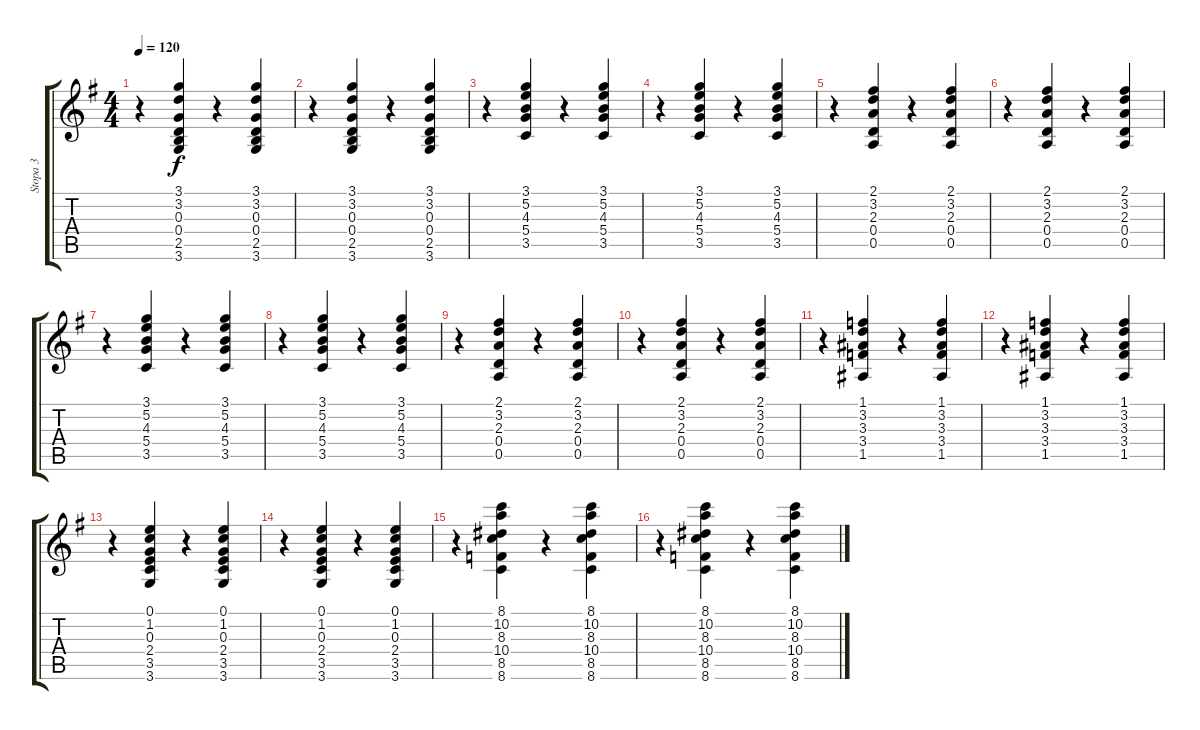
\track ("Stopa 3" "Stopa 3") {instrument acousticguitarsteel}
\staff {score tabs}
\tuning (E4 B3 G3 D3 A2 E2) {hide}
\ts (4 4)
\tempo 120
\clef g2
\ks g
r.4{dy f} (3.1 3.2 0.3 0.4 2.5 3.6).4 r.4 (3.1 3.2 0.3 0.4 2.5 3.6).4 |
r.4 (3.1 3.2 0.3 0.4 2.5 3.6).4 r.4 (3.1 3.2 0.3 0.4 2.5 3.6).4 |
r.4 (3.1 5.2 4.3 5.4 3.5).4 r.4 (3.1 5.2 4.3 5.4 3.5).4 |
r.4 (3.1 5.2 4.3 5.4 3.5).4 r.4 (3.1 5.2 4.3 5.4 3.5).4 |
r.4 (2.1 3.2 2.3 0.4 0.5).4 r.4 (2.1 3.2 2.3 0.4 0.5).4 |
r.4 (2.1 3.2 2.3 0.4 0.5).4 r.4 (2.1 3.2 2.3 0.4 0.5).4 |
r.4 (3.1 5.2 4.3 5.4 3.5).4 r.4 (3.1 5.2 4.3 5.4 3.5).4 |
r.4 (3.1 5.2 4.3 5.4 3.5).4 r.4 (3.1 5.2 4.3 5.4 3.5).4 |
r.4 (2.1 3.2 2.3 0.4 0.5).4 r.4 (2.1 3.2 2.3 0.4 0.5).4 |
r.4 (2.1 3.2 2.3 0.4 0.5).4 r.4 (2.1 3.2 2.3 0.4 0.5).4 |
r.4 (1.1 3.2 3.3 3.4 1.5).4 r.4 (1.1 3.2 3.3 3.4 1.5).4 |
r.4 (1.1 3.2 3.3 3.4 1.5).4 r.4 (1.1 3.2 3.3 3.4 1.5).4 |
r.4 (0.1 1.2 0.3 2.4 3.5 3.6).4 r.4 (0.1 1.2 0.3 2.4 3.5 3.6).4 |
r.4 (0.1 1.2 0.3 2.4 3.5 3.6).4 r.4 (0.1 1.2 0.3 2.4 3.5 3.6).4 |
r.4 (8.1 10.2 8.3 10.4 8.5 8.6).4 r.4 (8.1 10.2 8.3 10.4 8.5 8.6).4 |
r.4 (8.1 10.2 8.3 10.4 8.5 8.6).4 r.4 (8.1 10.2 8.3 10.4 8.5 8.6).4
